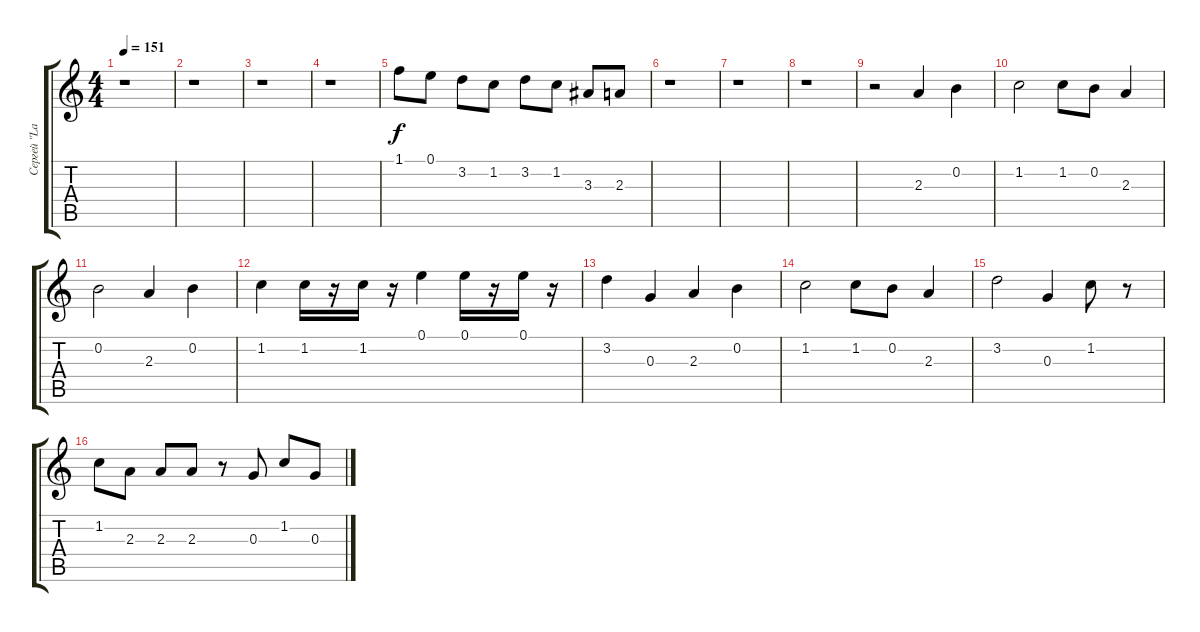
\track ("Сергей \"Lazar\"" "Сергей \"La") {instrument distortionguitar}
\staff {score tabs}
\tuning (E4 B3 G3 D3 A2 E2) {hide}
\ts (4 4)
\tempo 151
\clef g2
\ks c
r.1{dy f} |
r.1 |
r.1 |
r.1 |
1.1.8 0.1.8 3.2.8 1.2.8 3.2.8 1.2.8 3.3.8 2.3.8 |
r.1 |
r.1 |
r.1 |
r.2 2.3.4 0.2.4 |
1.2.2 1.2.8 0.2.8 2.3.4 |
0.2.2 2.3.4 0.2.4 |
1.2.4 1.2.16 r.16 1.2.16 r.16 0.1.4 0.1.16 r.16 0.1.16 r.16 |
3.2.4 0.3.4 2.3.4 0.2.4 |
1.2.2 1.2.8 0.2.8 2.3.4 |
3.2.2 0.3.4 1.2.8 r.8 |
1.2.8 2.3.8 2.3.8 2.3.8 r.8 0.3.8 1.2.8 0.3.8
